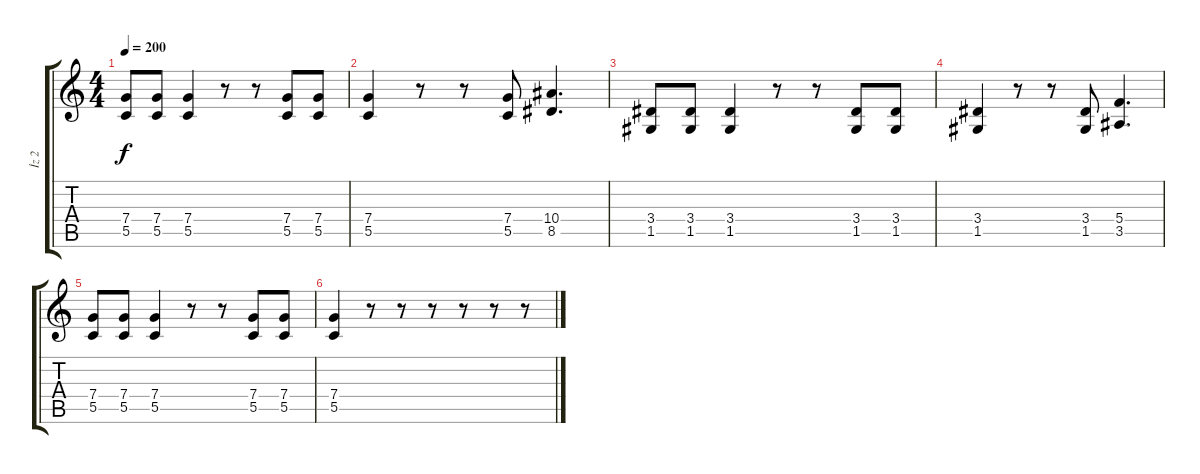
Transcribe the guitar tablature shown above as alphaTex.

\track ("İz 2" "İz 2") {instrument distortionguitar}
\staff {score tabs}
\tuning (D4 A3 F3 C3 G2 C2) {hide}
\ts (4 4)
\tempo 200
\clef g2
\ks c
(7.4 5.5).8{dy f} (7.4 5.5).8 (7.4 5.5).4 r.8 r.8 (7.4 5.5).8 (7.4 5.5).8 |
(7.4 5.5).4 r.8 r.8 (7.4 5.5).8 (10.4 8.5).4{d} |
(3.4 1.5).8 (3.4 1.5).8 (3.4 1.5).4 r.8 r.8 (3.4 1.5).8 (3.4 1.5).8 |
(3.4 1.5).4 r.8 r.8 (3.4 1.5).8 (5.4 3.5).4{d} |
(7.4 5.5).8 (7.4 5.5).8 (7.4 5.5).4 r.8 r.8 (7.4 5.5).8 (7.4 5.5).8 |
(7.4 5.5).4 r.8 r.8 r.8 r.8 r.8 r.8
